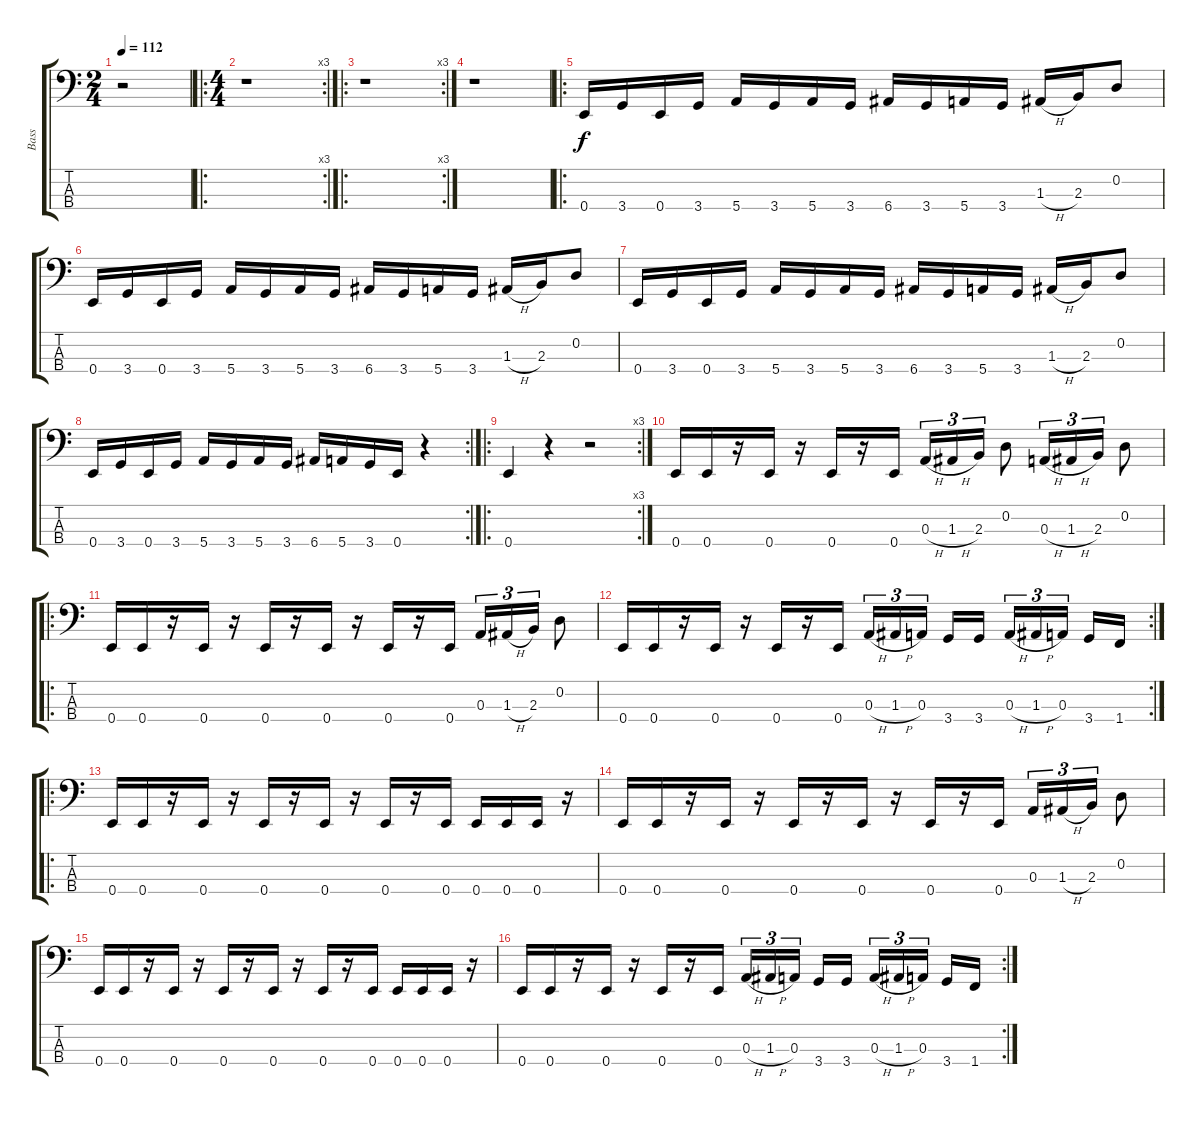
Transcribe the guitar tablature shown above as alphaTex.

\track ("Bass" "Bass") {instrument electricbasspick}
\staff {score tabs}
\tuning (G2 D2 A1 E1) {hide}
\ts (2 4)
\tempo 112
\clef f4
\ks c
r.2{dy f instrument electricbasspick} |
\ro
\rc 3
\ts (4 4)
r.1 |
\ro
\rc 3
r.1 |
r.1 |
\ro
0.4.16 3.4.16 0.4.16 3.4.16 5.4.16 3.4.16 5.4.16 3.4.16 6.4.16 3.4.16 5.4.16 3.4.16 1.3{h}.16 2.3.16 0.2.8 |
0.4.16 3.4.16 0.4.16 3.4.16 5.4.16 3.4.16 5.4.16 3.4.16 6.4.16 3.4.16 5.4.16 3.4.16 1.3{h}.16 2.3.16 0.2.8 |
0.4.16 3.4.16 0.4.16 3.4.16 5.4.16 3.4.16 5.4.16 3.4.16 6.4.16 3.4.16 5.4.16 3.4.16 1.3{h}.16 2.3.16 0.2.8 |
\rc 2
0.4.16 3.4.16 0.4.16 3.4.16 5.4.16 3.4.16 5.4.16 3.4.16 6.4.16 5.4.16 3.4.16 0.4.16 r.4 |
\ro
\rc 3
0.4.4 r.4 r.2 |
0.4.16 0.4.16 r.16 0.4.16 r.16 0.4.16 r.16 0.4.16 0.3{h}.16{tu (3 2)} 1.3{h}.16{tu (3 2)} 2.3.16{tu (3 2)} 0.2.8 0.3{h}.16{tu (3 2)} 1.3{h}.16{tu (3 2)} 2.3.16{tu (3 2)} 0.2.8 |
\ro
0.4.16 0.4.16 r.16 0.4.16 r.16 0.4.16 r.16 0.4.16 r.16 0.4.16 r.16 0.4.16 0.3.16{tu (3 2)} 1.3{h}.16{tu (3 2)} 2.3.16{tu (3 2)} 0.2.8 |
\rc 2
0.4.16 0.4.16 r.16 0.4.16 r.16 0.4.16 r.16 0.4.16 0.3{h}.16{tu (3 2)} 1.3{h}.16{tu (3 2)} 0.3.16{tu (3 2)} 3.4.16 3.4.16 0.3{h}.16{tu (3 2)} 1.3{h}.16{tu (3 2)} 0.3.16{tu (3 2)} 3.4.16 1.4.16 |
\ro
0.4.16 0.4.16 r.16 0.4.16 r.16 0.4.16 r.16 0.4.16 r.16 0.4.16 r.16 0.4.16 0.4.16 0.4.16 0.4.16 r.16 |
0.4.16 0.4.16 r.16 0.4.16 r.16 0.4.16 r.16 0.4.16 r.16 0.4.16 r.16 0.4.16 0.3.16{tu (3 2)} 1.3{h}.16{tu (3 2)} 2.3.16{tu (3 2)} 0.2.8 |
0.4.16 0.4.16 r.16 0.4.16 r.16 0.4.16 r.16 0.4.16 r.16 0.4.16 r.16 0.4.16 0.4.16 0.4.16 0.4.16 r.16 |
\rc 2
0.4.16 0.4.16 r.16 0.4.16 r.16 0.4.16 r.16 0.4.16 0.3{h}.16{tu (3 2)} 1.3{h}.16{tu (3 2)} 0.3.16{tu (3 2)} 3.4.16 3.4.16 0.3{h}.16{tu (3 2)} 1.3{h}.16{tu (3 2)} 0.3.16{tu (3 2)} 3.4.16 1.4.16
